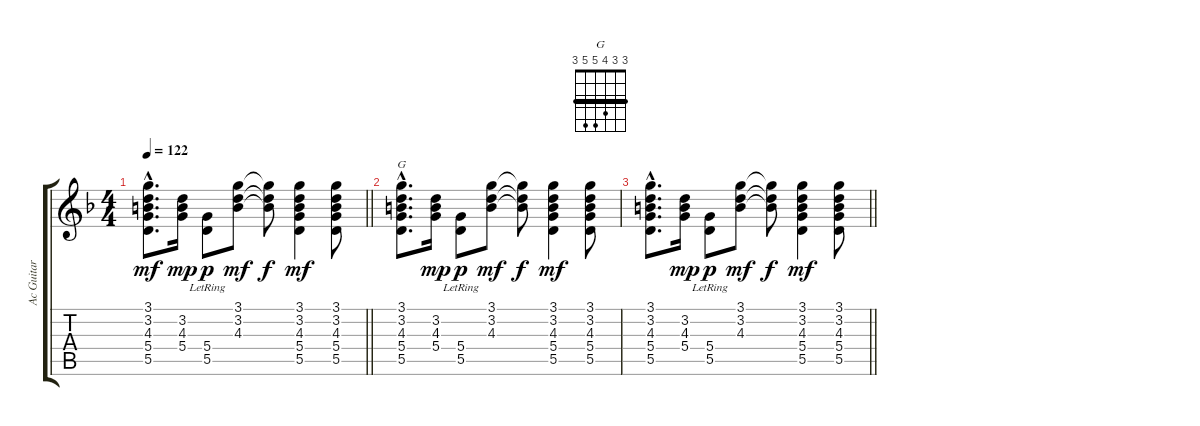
\track ("Ac Guitar" "Ac Guitar") {instrument acousticguitarnylon}
\staff {score tabs}
\tuning (E4 B3 G3 D3 A2 E2) {hide}
\chord ("G" 3 3 4 5 5 3) {barre 3}
\ts (4 4)
\tempo 122
\clef g2
\barLineRight lightlight
\ks f
(3.1{hac} 3.2{hac} 4.3{hac} 5.4{hac} 5.5{hac}).8{d dy mf} (3.2 4.3 5.4).16{dy mp} (5.4{lr} 5.5{lr}).8{dy p} (3.1 3.2 4.3).8{dy mf} (3.1{t} 3.2{t} 4.3{t}).8{dy f} (3.1 3.2 4.3 5.4 5.5).4{dy mf} (3.1 3.2 4.3 5.4 5.5).8 |
(3.1{hac} 3.2{hac} 4.3{hac} 5.4{hac} 5.5{hac}).8{d ch "G"} (3.2 4.3 5.4).16{dy mp} (5.4{lr} 5.5{lr}).8{dy p} (3.1 3.2 4.3).8{dy mf} (3.1{t} 3.2{t} 4.3{t}).8{dy f} (3.1 3.2 4.3 5.4 5.5).4{dy mf} (3.1 3.2 4.3 5.4 5.5).8 |
\barLineRight lightlight
(3.1{hac} 3.2{hac} 4.3{hac} 5.4{hac} 5.5{hac}).8{d} (3.2 4.3 5.4).16{dy mp} (5.4{lr} 5.5{lr}).8{dy p} (3.1 3.2 4.3).8{dy mf} (3.1{t} 3.2{t} 4.3{t}).8{dy f} (3.1 3.2 4.3 5.4 5.5).4{dy mf} (3.1 3.2 4.3 5.4 5.5).8
